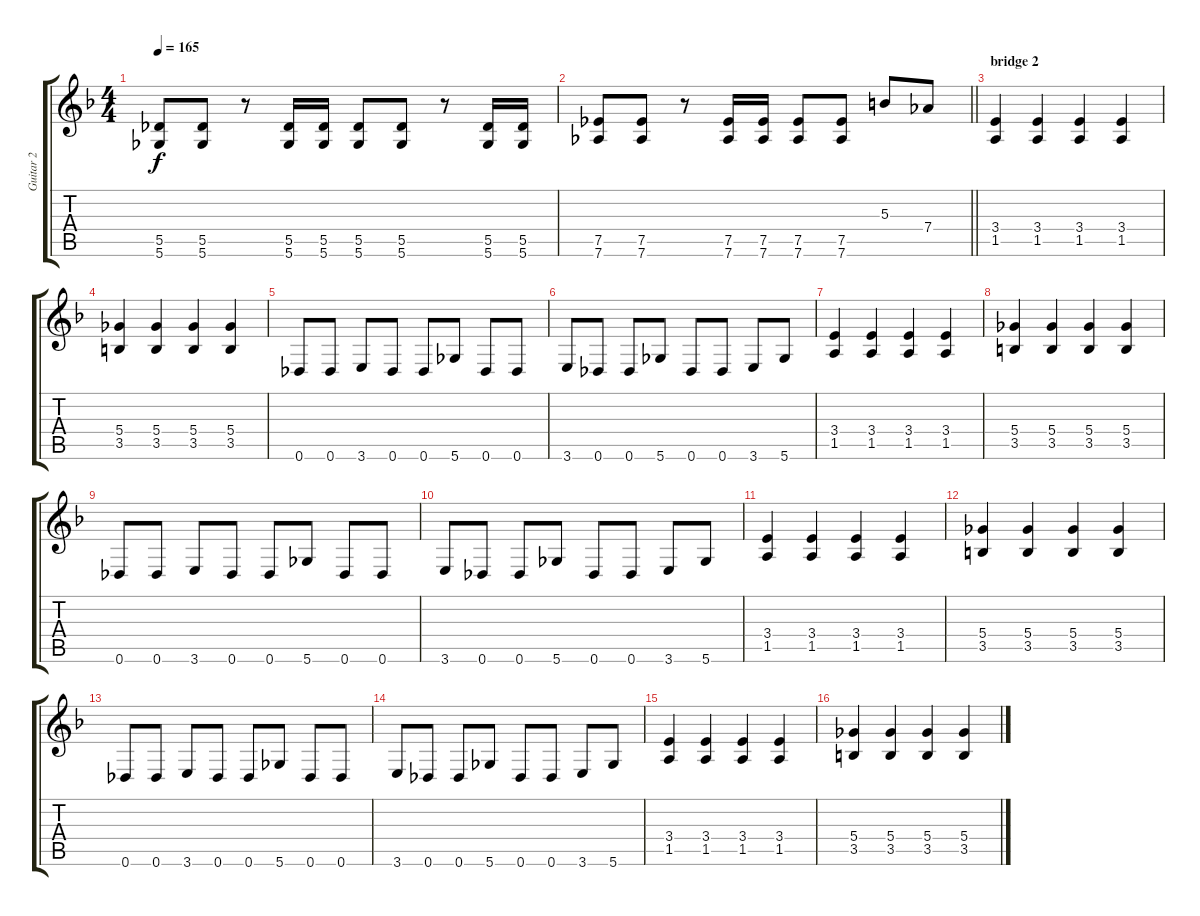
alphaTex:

\track ("Guitar 2" "Guitar 2") {instrument distortionguitar}
\staff {score tabs}
\tuning (Eb4 Bb3 Gb3 Db3 Ab2 Db2) {hide}
\ts (4 4)
\tempo 165
\clef g2
\ks f
(5.5 5.6).8{dy f} (5.5 5.6).8 r.8 (5.5 5.6).16 (5.5 5.6).16 (5.5 5.6).8 (5.5 5.6).8 r.8 (5.5 5.6).16 (5.5 5.6).16 |
\barLineRight lightlight
(7.5 7.6).8 (7.5 7.6).8 r.8 (7.5 7.6).16 (7.5 7.6).16 (7.5 7.6).8 (7.5 7.6).8 5.3.8 7.4.8 |
\section ("" "bridge 2")
(3.4 1.5).4 (3.4 1.5).4 (3.4 1.5).4 (3.4 1.5).4 |
(5.4 3.5).4 (5.4 3.5).4 (5.4 3.5).4 (5.4 3.5).4 |
0.6.8 0.6.8 3.6.8 0.6.8 0.6.8 5.6.8 0.6.8 0.6.8 |
3.6.8 0.6.8 0.6.8 5.6.8 0.6.8 0.6.8 3.6.8 5.6.8 |
(3.4 1.5).4 (3.4 1.5).4 (3.4 1.5).4 (3.4 1.5).4 |
(5.4 3.5).4 (5.4 3.5).4 (5.4 3.5).4 (5.4 3.5).4 |
0.6.8 0.6.8 3.6.8 0.6.8 0.6.8 5.6.8 0.6.8 0.6.8 |
3.6.8 0.6.8 0.6.8 5.6.8 0.6.8 0.6.8 3.6.8 5.6.8 |
(3.4 1.5).4 (3.4 1.5).4 (3.4 1.5).4 (3.4 1.5).4 |
(5.4 3.5).4 (5.4 3.5).4 (5.4 3.5).4 (5.4 3.5).4 |
0.6.8 0.6.8 3.6.8 0.6.8 0.6.8 5.6.8 0.6.8 0.6.8 |
3.6.8 0.6.8 0.6.8 5.6.8 0.6.8 0.6.8 3.6.8 5.6.8 |
(3.4 1.5).4 (3.4 1.5).4 (3.4 1.5).4 (3.4 1.5).4 |
(5.4 3.5).4 (5.4 3.5).4 (5.4 3.5).4 (5.4 3.5).4
